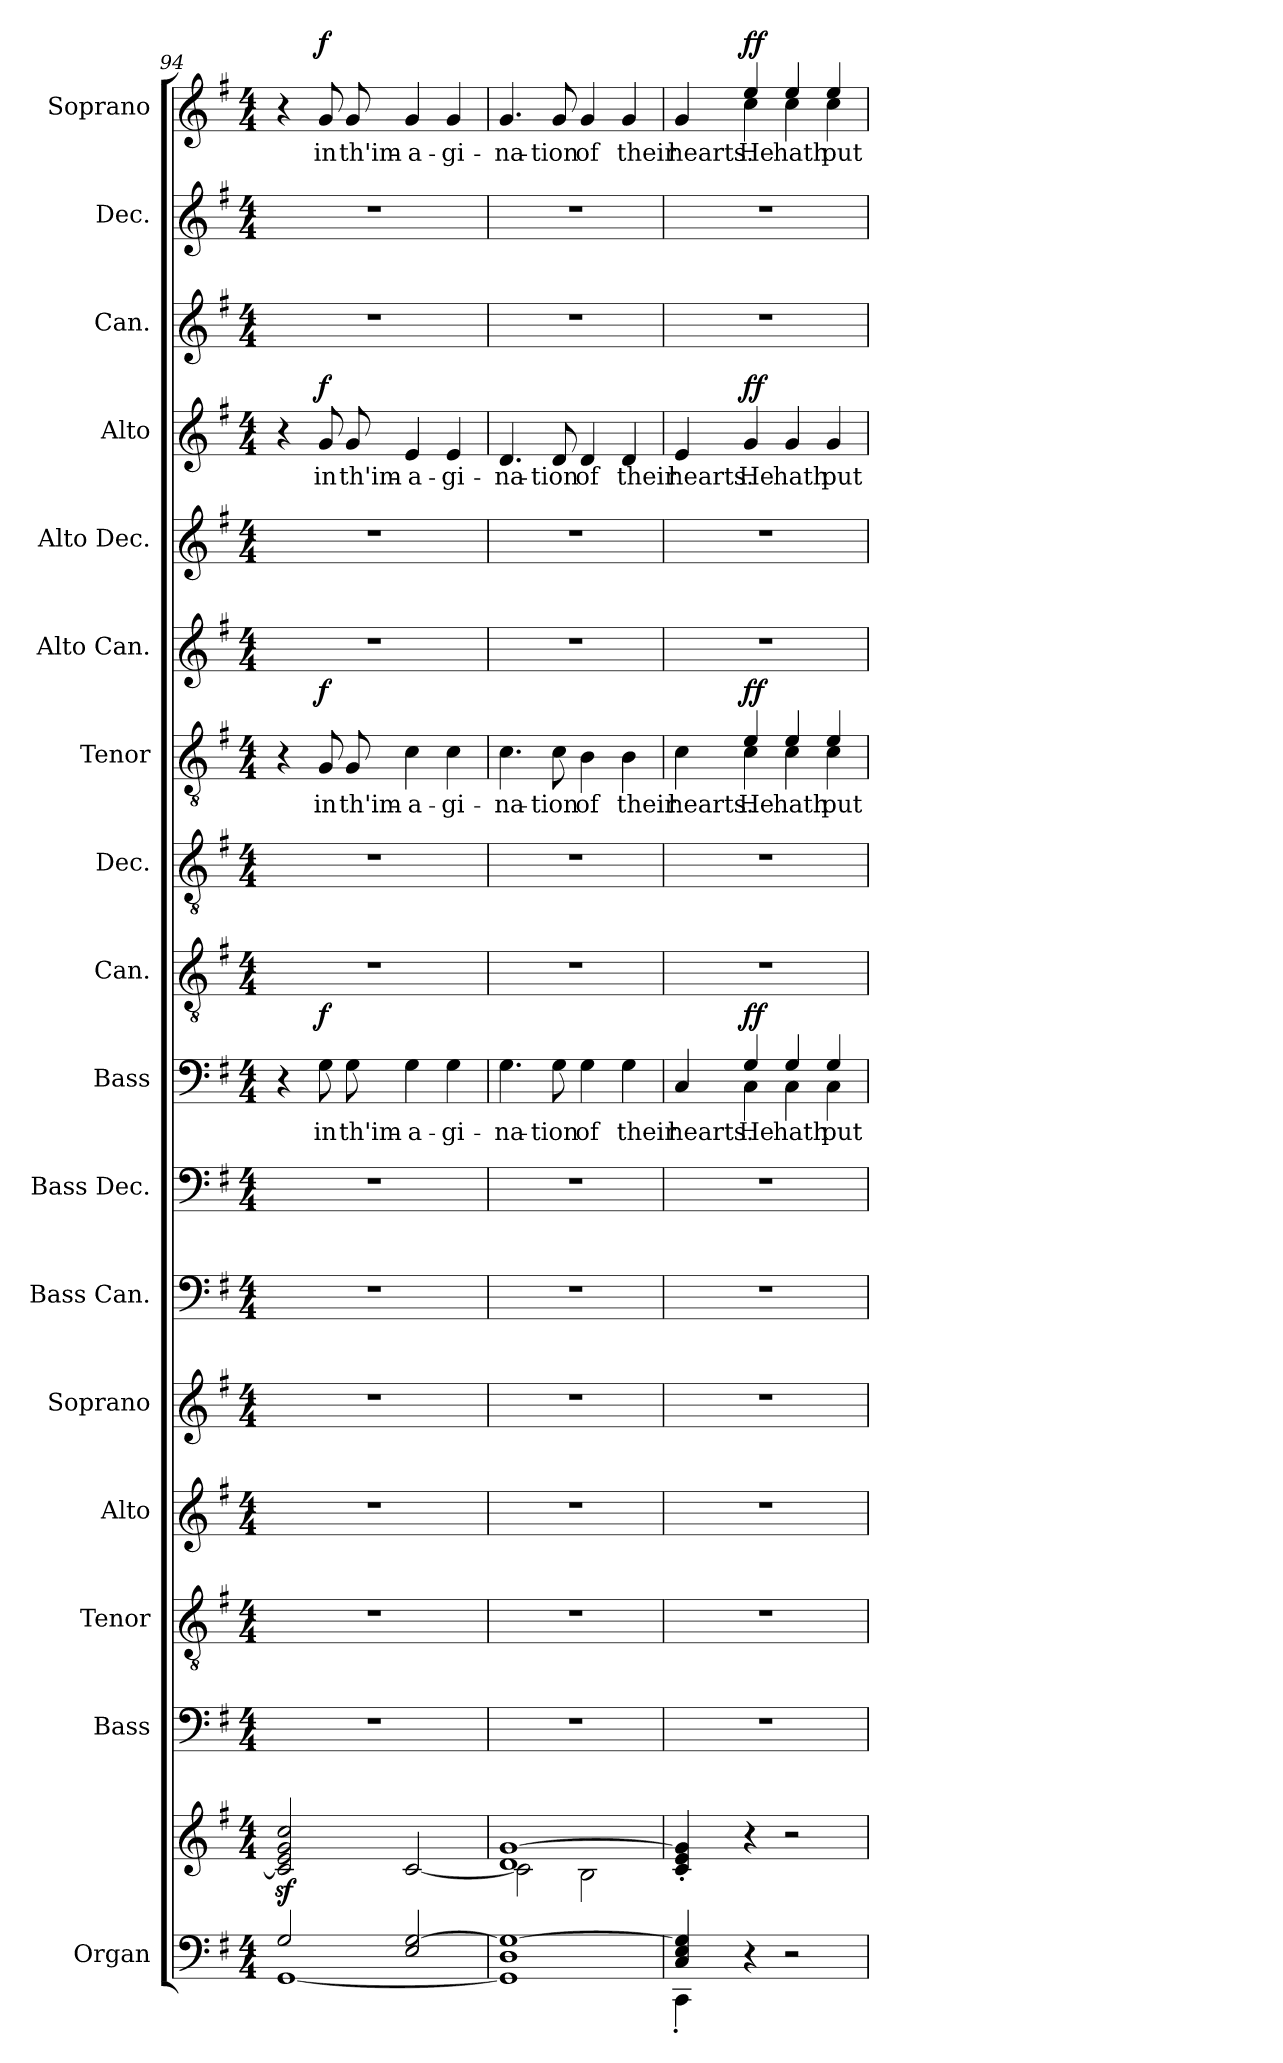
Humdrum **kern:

**kern	**kern	**kern	**kern	**kern	**kern	**kern	**kern	**kern	**text	**dynam	**kern	**kern	**kern	**text	**dynam	**kern	**kern	**kern	**text	**dynam	**kern	**kern	**kern	**text	**dynam
*part17	*part17	*part16	*part15	*part14	*part13	*part12	*part11	*part10	*part10	*part10	*part9	*part8	*part7	*part7	*part7	*part6	*part5	*part4	*part4	*part4	*part3	*part2	*part1	*part1	*part1
*staff18	*staff17	*staff16	*staff15	*staff14	*staff13	*staff12	*staff11	*staff10	*staff10	*staff10	*staff9	*staff8	*staff7	*staff7	*staff7	*staff6	*staff5	*staff4	*staff4	*staff4	*staff3	*staff2	*staff1	*staff1	*staff1
*I"Organ	*	*I"Bass	*I"Tenor	*I"Alto	*I"Soprano	*I"Bass Can.	*I"Bass Dec.	*I"Bass	*	*	*I"Can.	*I"Dec.	*I"Tenor	*	*	*I"Alto Can.	*I"Alto Dec.	*I"Alto	*	*	*I"Can.	*I"Dec.	*I"Soprano	*	*
*I'Org.	*	*I'B.	*I'T.	*I'A.	*I'S.	*I'B.   Can.	*I'Dec.	*I'B.	*	*	*	*I'Dec.	*I'T.	*	*	*I'A.   Can.	*I'Dec.	*I'A.	*	*	*	*I'Dec.	*I'S.	*	*
*clefF4	*clefG2	*clefF4	*clefGv2	*clefG2	*clefG2	*clefF4	*clefF4	*clefF4	*	*	*clefGv2	*clefGv2	*clefGv2	*	*	*clefG2	*clefG2	*clefG2	*	*	*clefG2	*clefG2	*clefG2	*	*
*	*	*	*ITrd7c12	*	*	*	*	*	*	*	*ITrd7c12	*ITrd7c12	*ITrd7c12	*	*	*	*	*	*	*	*	*	*	*	*
*k[f#]	*k[f#]	*k[f#]	*k[f#]	*k[f#]	*k[f#]	*k[f#]	*k[f#]	*k[f#]	*	*	*k[f#]	*k[f#]	*k[f#]	*	*	*k[f#]	*k[f#]	*k[f#]	*	*	*k[f#]	*k[f#]	*k[f#]	*	*
*G:	*G:	*G:	*G:	*G:	*G:	*G:	*G:	*G:	*	*	*G:	*G:	*G:	*	*	*G:	*G:	*G:	*	*	*G:	*G:	*G:	*	*
*M4/4	*M4/4	*M4/4	*M4/4	*M4/4	*M4/4	*M4/4	*M4/4	*M4/4	*	*	*M4/4	*M4/4	*M4/4	*	*	*M4/4	*M4/4	*M4/4	*	*	*M4/4	*M4/4	*M4/4	*	*
=94	=94	=94	=94	=94	=94	=94	=94	=94	=94	=94	=94	=94	=94	=94	=94	=94	=94	=94	=94	=94	=94	=94	=94	=94	=94
*^	*	*	*	*	*	*	*	*	*	*	*	*	*	*	*	*	*	*	*	*	*	*	*	*	*
2Gi/	[1GGi	2ci/]z 2eiz 2giz 2cciz	1r	1r	1r	1r	1r	1r	4r	.	.	1r	1r	4r	.	.	1r	1r	4r	.	.	1r	1r	4r	.	.
!	!	!	!	!	!	!	!	!	!	!LO:LY:b:color=#000000	!	!	!	!	!	!	!	!	!	!	!	!	!	!	!	!
!	!	!	!	!	!	!	!	!	!	!	!	!	!	!	!LO:LY:b:color=#000000	!	!	!	!	!	!	!	!	!	!	!
!	!	!	!	!	!	!	!	!	!	!	!	!	!	!	!	!	!	!	!	!LO:LY:b:color=#000000	!	!	!	!	!	!
!	!	!	!	!	!	!	!	!	!	!	!	!	!	!	!	!	!	!	!	!	!	!	!	!	!LO:LY:b:color=#000000	!
.	.	.	.	.	.	.	.	.	8Gi\	in	f	.	.	8GGi/	in	f	.	.	8gi/	in	f	.	.	8gi/	in	f
!	!	!	!	!	!	!	!	!	!	!LO:LY:b:color=#000000	!	!	!	!	!	!	!	!	!	!	!	!	!	!	!	!
!	!	!	!	!	!	!	!	!	!	!	!	!	!	!	!LO:LY:b:color=#000000	!	!	!	!	!	!	!	!	!	!	!
!	!	!	!	!	!	!	!	!	!	!	!	!	!	!	!	!	!	!	!	!LO:LY:b:color=#000000	!	!	!	!	!	!
!	!	!	!	!	!	!	!	!	!	!	!	!	!	!	!	!	!	!	!	!	!	!	!	!	!LO:LY:b:color=#000000	!
.	.	.	.	.	.	.	.	.	8Gi\	th'im-	.	.	.	8GGi/	th'im-	.	.	.	8gi/	th'im-	.	.	.	8gi/	th'im-	.
!	!	!	!	!	!	!	!	!	!	!LO:LY:b:color=#000000	!	!	!	!	!	!	!	!	!	!	!	!	!	!	!	!
!	!	!	!	!	!	!	!	!	!	!	!	!	!	!	!LO:LY:b:color=#000000	!	!	!	!	!	!	!	!	!	!	!
!	!	!	!	!	!	!	!	!	!	!	!	!	!	!	!	!	!	!	!	!LO:LY:b:color=#000000	!	!	!	!	!	!
!	!	!	!	!	!	!	!	!	!	!	!	!	!	!	!	!	!	!	!	!	!	!	!	!	!LO:LY:b:color=#000000	!
2Ei/ [2Gi	.	[2ci/	.	.	.	.	.	.	4Gi\	-a-	.	.	.	4Ci\	-a-	.	.	.	4ei/	-a-	.	.	.	4gi/	-a-	.
!	!	!	!	!	!	!	!	!	!	!LO:LY:b:color=#000000	!	!	!	!	!	!	!	!	!	!	!	!	!	!	!	!
!	!	!	!	!	!	!	!	!	!	!	!	!	!	!	!LO:LY:b:color=#000000	!	!	!	!	!	!	!	!	!	!	!
!	!	!	!	!	!	!	!	!	!	!	!	!	!	!	!	!	!	!	!	!LO:LY:b:color=#000000	!	!	!	!	!	!
!	!	!	!	!	!	!	!	!	!	!	!	!	!	!	!	!	!	!	!	!	!	!	!	!	!LO:LY:b:color=#000000	!
.	.	.	.	.	.	.	.	.	4Gi\	-gi-	.	.	.	4Ci\	-gi-	.	.	.	4ei/	-gi-	.	.	.	4gi/	-gi-	.
*v	*v	*	*	*	*	*	*	*	*	*	*	*	*	*	*	*	*	*	*	*	*	*	*	*	*	*
=95	=95	=95	=95	=95	=95	=95	=95	=95	=95	=95	=95	=95	=95	=95	=95	=95	=95	=95	=95	=95	=95	=95	=95	=95	=95
*	*^	*	*	*	*	*	*	*	*	*	*	*	*	*	*	*	*	*	*	*	*	*	*	*	*
!	!	!	!	!	!	!	!	!	!	!LO:LY:b:color=#000000	!	!	!	!	!	!	!	!	!	!	!	!	!	!	!	!
!	!	!	!	!	!	!	!	!	!	!	!	!	!	!	!LO:LY:b:color=#000000	!	!	!	!	!	!	!	!	!	!	!
!	!	!	!	!	!	!	!	!	!	!	!	!	!	!	!	!	!	!	!	!LO:LY:b:color=#000000	!	!	!	!	!	!
!	!	!	!	!	!	!	!	!	!	!	!	!	!	!	!	!	!	!	!	!	!	!	!	!	!LO:LY:b:color=#000000	!
1GGi] 1Di 1Gi_	1di [1gi	2ci\]	1r	1r	1r	1r	1r	1r	4.Gi\	-na-	.	1r	1r	4.Ci\	-na-	.	1r	1r	4.di/	-na-	.	1r	1r	4.gi/	-na-	.
!	!	!	!	!	!	!	!	!	!	!LO:LY:b:color=#000000	!	!	!	!	!	!	!	!	!	!	!	!	!	!	!	!
!	!	!	!	!	!	!	!	!	!	!	!	!	!	!	!LO:LY:b:color=#000000	!	!	!	!	!	!	!	!	!	!	!
!	!	!	!	!	!	!	!	!	!	!	!	!	!	!	!	!	!	!	!	!LO:LY:b:color=#000000	!	!	!	!	!	!
!	!	!	!	!	!	!	!	!	!	!	!	!	!	!	!	!	!	!	!	!	!	!	!	!	!LO:LY:b:color=#000000	!
.	.	.	.	.	.	.	.	.	8Gi\	-tion	.	.	.	8Ci\	-tion	.	.	.	8di/	-tion	.	.	.	8gi/	-tion	.
!	!	!	!	!	!	!	!	!	!	!LO:LY:b:color=#000000	!	!	!	!	!	!	!	!	!	!	!	!	!	!	!	!
!	!	!	!	!	!	!	!	!	!	!	!	!	!	!	!LO:LY:b:color=#000000	!	!	!	!	!	!	!	!	!	!	!
!	!	!	!	!	!	!	!	!	!	!	!	!	!	!	!	!	!	!	!	!LO:LY:b:color=#000000	!	!	!	!	!	!
!	!	!	!	!	!	!	!	!	!	!	!	!	!	!	!	!	!	!	!	!	!	!	!	!	!LO:LY:b:color=#000000	!
.	.	2Bi\	.	.	.	.	.	.	4Gi\	of	.	.	.	4BBi\	of	.	.	.	4di/	of	.	.	.	4gi/	of	.
!	!	!	!	!	!	!	!	!	!	!LO:LY:b:color=#000000	!	!	!	!	!	!	!	!	!	!	!	!	!	!	!	!
!	!	!	!	!	!	!	!	!	!	!	!	!	!	!	!LO:LY:b:color=#000000	!	!	!	!	!	!	!	!	!	!	!
!	!	!	!	!	!	!	!	!	!	!	!	!	!	!	!	!	!	!	!	!LO:LY:b:color=#000000	!	!	!	!	!	!
!	!	!	!	!	!	!	!	!	!	!	!	!	!	!	!	!	!	!	!	!	!	!	!	!	!LO:LY:b:color=#000000	!
.	.	.	.	.	.	.	.	.	4Gi\	their	.	.	.	4BBi\	their	.	.	.	4di/	their	.	.	.	4gi/	their	.
*	*v	*v	*	*	*	*	*	*	*	*	*	*	*	*	*	*	*	*	*	*	*	*	*	*	*	*
=96	=96	=96	=96	=96	=96	=96	=96	=96	=96	=96	=96	=96	=96	=96	=96	=96	=96	=96	=96	=96	=96	=96	=96	=96	=96
*^	*	*	*	*	*	*	*	*	*	*	*	*	*	*	*	*	*	*	*	*	*	*	*	*	*
!	!	!	!	!	!	!	!	!	!	!LO:LY:b:color=#000000	!	!	!	!	!	!	!	!	!	!	!	!	!	!	!	!
*	*	*	*	*	*	*	*	*	*^	*	*	*	*	*	*	*	*	*	*	*	*	*	*	*	*	*
!	!	!	!	!	!	!	!	!	!	!	!	!	!	!	!	!LO:LY:b:color=#000000	!	!	!	!	!	!	!	!	!	!	!
*	*	*	*	*	*	*	*	*	*	*	*	*	*	*	*^	*	*	*	*	*	*	*	*	*	*	*	*
!	!	!	!	!	!	!	!	!	!	!	!	!	!	!	!	!	!	!	!	!	!	!LO:LY:b:color=#000000	!	!	!	!	!	!
!	!	!	!	!	!	!	!	!	!	!	!	!	!	!	!	!	!	!	!	!	!	!	!	!	!	!	!LO:LY:b:color=#000000	!
*	*	*	*	*	*	*	*	*	*	*	*	*	*	*	*	*	*	*	*	*	*	*	*	*	*	*^	*	*
4Ci/ 4Ei 4Gi]	4CC'i\	4ci/' 4ei' 4gi]'	1r	1r	1r	1r	1r	1r	4Ci/	4ryy	hearts.	.	1r	1r	4Ci\	4ryy	hearts.	.	1r	1r	4ei/	hearts.	.	1r	1r	4gi/	4ryy	hearts.	.
!	!	!	!	!	!	!	!	!	!	!	!LO:LY:b:color=#000000	!	!	!	!	!	!	!	!	!	!	!	!	!	!	!	!	!	!
!	!	!	!	!	!	!	!	!	!	!	!	!	!	!	!	!	!LO:LY:b:color=#000000	!	!	!	!	!	!	!	!	!	!	!	!
!	!	!	!	!	!	!	!	!	!	!	!	!	!	!	!	!	!	!	!	!	!	!LO:LY:b:color=#000000	!	!	!	!	!	!	!
!	!	!	!	!	!	!	!	!	!	!	!	!	!	!	!	!	!	!	!	!	!	!	!	!	!	!	!	!LO:LY:b:color=#000000	!
4r	4ryy	4r	.	.	.	.	.	.	4Gi/	4Ci\	He	ff	.	.	4Ei/	4Ci\	He	ff	.	.	4gi/	He	ff	.	.	4eei/	4cci\	He	ff
!	!	!	!	!	!	!	!	!	!	!	!LO:LY:b:color=#000000	!	!	!	!	!	!	!	!	!	!	!	!	!	!	!	!	!	!
!	!	!	!	!	!	!	!	!	!	!	!	!	!	!	!	!	!LO:LY:b:color=#000000	!	!	!	!	!	!	!	!	!	!	!	!
!	!	!	!	!	!	!	!	!	!	!	!	!	!	!	!	!	!	!	!	!	!	!LO:LY:b:color=#000000	!	!	!	!	!	!	!
!	!	!	!	!	!	!	!	!	!	!	!	!	!	!	!	!	!	!	!	!	!	!	!	!	!	!	!	!LO:LY:b:color=#000000	!
2r	2ryy	2r	.	.	.	.	.	.	4Gi/	4Ci\	hath	.	.	.	4Ei/	4Ci\	hath	.	.	.	4gi/	hath	.	.	.	4eei/	4cci\	hath	.
!	!	!	!	!	!	!	!	!	!	!	!LO:LY:b:color=#000000	!	!	!	!	!	!	!	!	!	!	!	!	!	!	!	!	!	!
!	!	!	!	!	!	!	!	!	!	!	!	!	!	!	!	!	!LO:LY:b:color=#000000	!	!	!	!	!	!	!	!	!	!	!	!
!	!	!	!	!	!	!	!	!	!	!	!	!	!	!	!	!	!	!	!	!	!	!LO:LY:b:color=#000000	!	!	!	!	!	!	!
!	!	!	!	!	!	!	!	!	!	!	!	!	!	!	!	!	!	!	!	!	!	!	!	!	!	!	!	!LO:LY:b:color=#000000	!
.	.	.	.	.	.	.	.	.	4Gi/	4Ci\	put	.	.	.	4Ei/	4Ci\	put	.	.	.	4gi/	put	.	.	.	4eei/	4cci\	put	.
*v	*v	*	*	*	*	*	*	*	*v	*v	*	*	*	*	*v	*v	*	*	*	*	*	*	*	*	*	*v	*v	*	*
=	=	=	=	=	=	=	=	=	=	=	=	=	=	=	=	=	=	=	=	=	=	=	=	=	=
*-	*-	*-	*-	*-	*-	*-	*-	*-	*-	*-	*-	*-	*-	*-	*-	*-	*-	*-	*-	*-	*-	*-	*-	*-	*-
